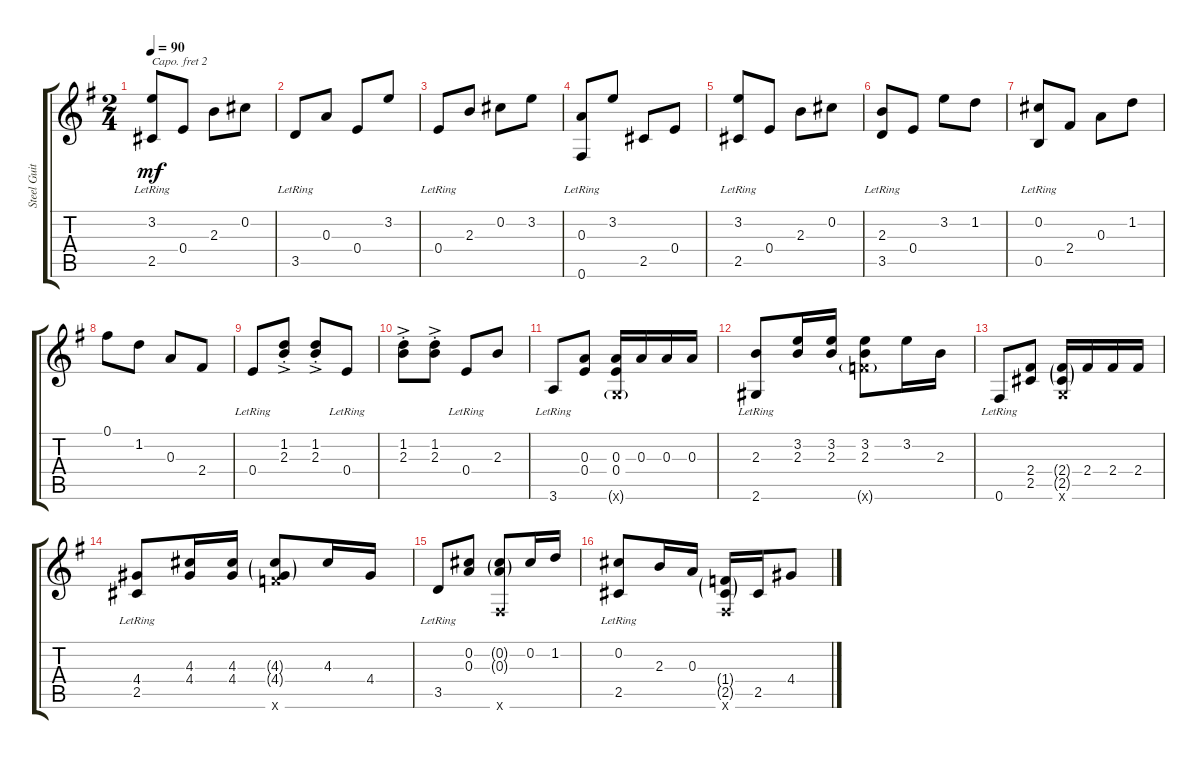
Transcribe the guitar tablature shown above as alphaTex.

\track ("Steel Guitar" "Steel Guit") {instrument acousticguitarsteel}
\staff {score tabs}
\capo 2
\tuning (E4 B3 G3 D3 A2 E2) {hide}
\ts (2 4)
\tempo 90
\clef g2
\ks g
(3.2 2.5{lr}).8{dy mf instrument acousticguitarsteel} 0.4.8 2.3.8 0.2.8 |
3.5{lr}.8 0.3.8 0.4.8 3.2.8 |
0.4{lr}.8 2.3.8 0.2.8 3.2.8 |
(0.3 0.6{lr}).8 3.2.8 2.5.8 0.4.8 |
(3.2 2.5{lr}).8 0.4.8 2.3.8 0.2.8 |
(2.3 3.5{lr}).8 0.4.8 3.2.8 1.2.8 |
(0.2 0.5{lr}).8 2.4.8 0.3.8 1.2.8 |
0.1.8 1.2.8 0.3.8 2.4.8 |
0.4{lr}.8 (1.2{ac st} 2.3{ac st}).8 (1.2{ac st} 2.3{ac st}).8 0.4{lr}.8 |
(1.2{ac st} 2.3{ac st}).8 (1.2{ac st} 2.3{ac st}).8 0.4{lr}.8 2.3.8 |
3.6{lr}.8 (0.3 0.4).8 (0.3 0.4 1.6{g x}).16 0.3.16 0.3.16 0.3.16 |
(2.3 2.6{lr}).8 (3.2 2.3).16 (3.2 2.3).16 (3.2 2.3 11.6{g x}).8 3.2.16 2.3.16 |
0.6{lr}.8 (2.4 2.5).8 (2.4{g} 2.5{g} 1.6{x}).16 2.4.16 2.4.16 2.4.16 |
(4.4 2.5{lr}).8 (4.3 4.4).16 (4.3 4.4).16 (4.3{g} 4.4{g} 11.6{x}).8 4.3.16 4.4.16 |
3.5{lr}.8 (0.2 0.3).8 (0.2{g} 0.3{g} 0.6{x}).8 0.2.16 1.2.16 |
(0.2 2.5{lr}).8 2.3.16 0.3.16 (1.4{g} 2.5{g} 0.6{x}).16 2.5.16 4.4.8
